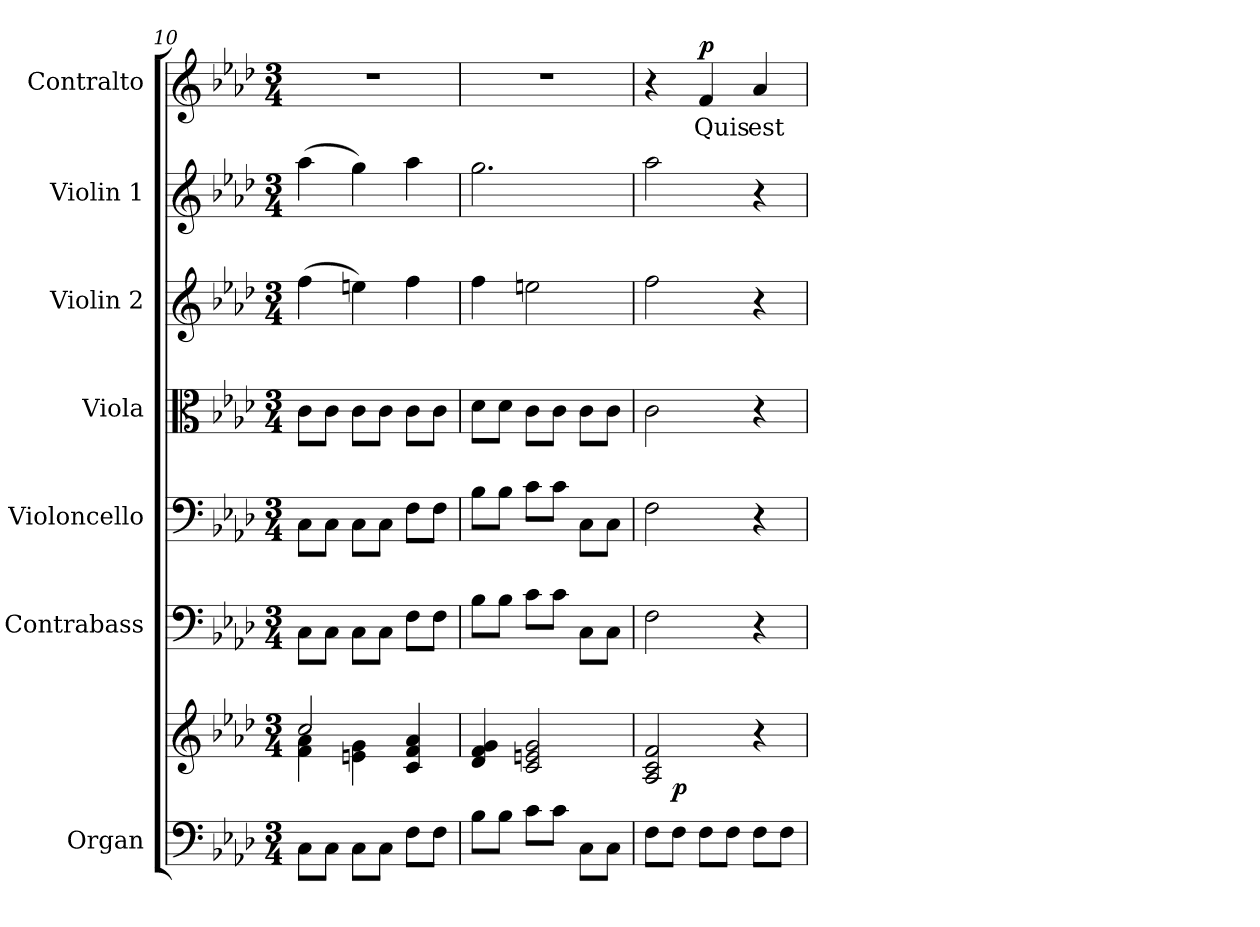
**kern	**kern	**dynam	**kern	**kern	**kern	**kern	**kern	**kern	**text	**dynam
*part7	*part7	*part7	*part6	*part5	*part4	*part3	*part2	*part1	*part1	*part1
*staff8	*staff7	*staff7/8	*staff6	*staff5	*staff4	*staff3	*staff2	*staff1	*staff1	*staff1
*I"Organ	*	*	*I"Contrabass	*I"Violoncello	*I"Viola	*I"Violin 2	*I"Violin 1	*I"Contralto	*	*
*I'Org.	*	*	*I'Cb.	*I'Vc.	*I'Vla.	*I'Vln. 2	*I'Vln. 1	*I'C.	*	*
*clefF4	*clefG2	*	*clefF4	*clefF4	*clefC3	*clefG2	*clefG2	*clefG2	*	*
*	*	*	*ITrd7c12	*	*	*	*	*	*	*
*k[b-e-a-d-]	*k[b-e-a-d-]	*	*k[b-e-a-d-]	*k[b-e-a-d-]	*k[b-e-a-d-]	*k[b-e-a-d-]	*k[b-e-a-d-]	*k[b-e-a-d-]	*	*
*f:	*f:	*	*f:	*f:	*f:	*f:	*f:	*f:	*	*
*M3/4	*M3/4	*	*M3/4	*M3/4	*M3/4	*M3/4	*M3/4	*M3/4	*	*
=10	=10	=10	=10	=10	=10	=10	=10	=10	=10	=10
*	*^	*	*	*	*	*	*	*	*	*
!	!	!	!	!	!	!	!	!	!LO:N:vis=1	!	!
8Ci\L	4fi\ 4a-i	2cci/	.	8CCi\L	8Ci\L	8ci\L	(4ffi\	(4aa-i\	2.r	.	.
8Ci\J	.	.	.	8CCi\J	8Ci\J	8ci\J	.	.	.	.	.
8Ci\L	4eni\ 4gi	.	.	8CCi\L	8Ci\L	8ci\L	4eeni\)	4ggi\)	.	.	.
8Ci\J	.	.	.	8CCi\J	8Ci\J	8ci\J	.	.	.	.	.
8Fi\L	4ci/ 4fi 4a-i	4ryy	.	8FFi\L	8Fi\L	8ci\L	4ffi\	4aa-i\	.	.	.
8Fi\J	.	.	.	8FFi\J	8Fi\J	8ci\J	.	.	.	.	.
*	*v	*v	*	*	*	*	*	*	*	*	*
=11	=11	=11	=11	=11	=11	=11	=11	=11	=11	=11
!	!	!	!	!	!	!	!	!LO:N:vis=1	!	!
8B-i\L	4d-i/ 4fi 4gi	.	8BB-i\L	8B-i\L	8d-i\L	4ffi\	2.ggi\	2.r	.	.
8B-i\J	.	.	8BB-i\J	8B-i\J	8d-i\J	.	.	.	.	.
8ci\L	2ci/ 2eni 2gi	.	8Ci\L	8ci\L	8ci\L	2eeni\	.	.	.	.
8ci\J	.	.	8Ci\J	8ci\J	8ci\J	.	.	.	.	.
8Ci\L	.	.	8CCi\L	8Ci\L	8ci\L	.	.	.	.	.
8Ci\J	.	.	8CCi\J	8Ci\J	8ci\J	.	.	.	.	.
!!LO:PB:g=z
=12	=12	=12	=12	=12	=12	=12	=12	=12	=12	=12
8Fi\L	2A-i/ 2ci 2fi	.	2FFi\	2Fi\	2ci\	2ffi\	2aa-i\	4r	.	.
8Fi\J	.	p	.	.	.	.	.	.	.	.
!	!	!	!	!	!	!	!	!	!LO:LY:b:color=#000000	!
8Fi\L	.	.	.	.	.	.	.	4fi/	Quis	p
8Fi\J	.	.	.	.	.	.	.	.	.	.
!	!	!	!	!	!	!	!	!	!LO:LY:b:color=#000000	!
8Fi\L	4r	.	4r	4r	4r	4r	4r	4a-i/	est	.
8Fi\J	.	.	.	.	.	.	.	.	.	.
=	=	=	=	=	=	=	=	=	=	=
*-	*-	*-	*-	*-	*-	*-	*-	*-	*-	*-
